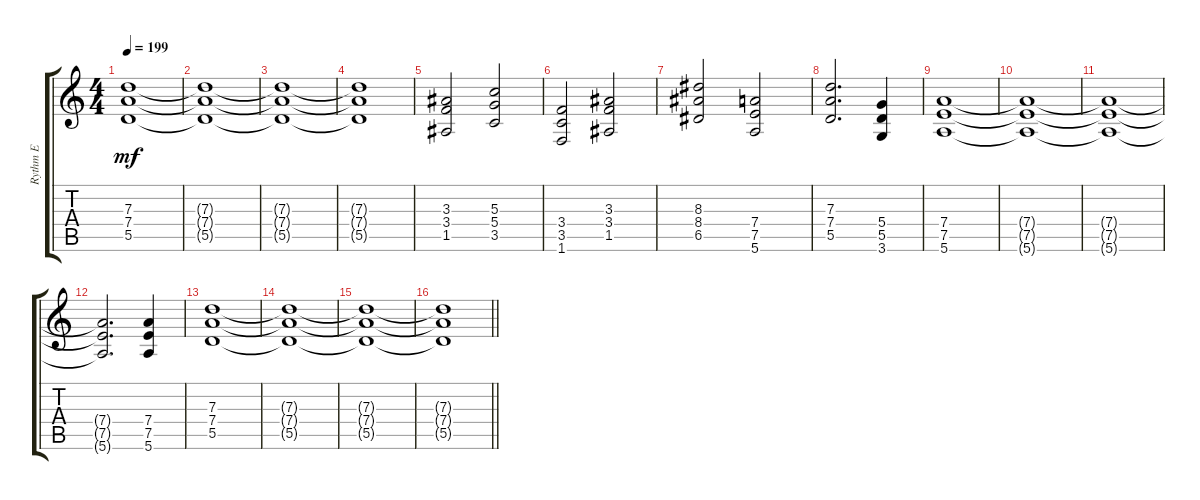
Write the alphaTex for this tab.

\track ("Rythm E" "Rythm E") {instrument distortionguitar}
\staff {score tabs}
\tuning (E4 B3 G3 D3 A2 E2) {hide}
\ts (4 4)
\tempo 199
\clef g2
\ks c
(7.3 7.4 5.5).1{dy mf instrument distortionguitar} |
(7.3{t} 7.4{t} 5.5{t}).1 |
(7.3{t} 7.4{t} 5.5{t}).1 |
(7.3{t} 7.4{t} 5.5{t}).1 |
(3.3 3.4 1.5).2 (5.3 5.4 3.5).2 |
(3.4 3.5 1.6).2 (3.3 3.4 1.5).2 |
(8.3 8.4 6.5).2 (7.4 7.5 5.6).2 |
(7.3 7.4 5.5).2{d} (5.4 5.5 3.6).4 |
(7.4 7.5 5.6).1 |
(7.4{t} 7.5{t} 5.6{t}).1 |
(7.4{t} 7.5{t} 5.6{t}).1 |
(7.4{t} 7.5{t} 5.6{t}).2{d} (7.4 7.5 5.6).4 |
(7.3 7.4 5.5).1 |
(7.3{t} 7.4{t} 5.5{t}).1 |
(7.3{t} 7.4{t} 5.5{t}).1 |
\barLineRight lightlight
(7.3{t} 7.4{t} 5.5{t}).1
